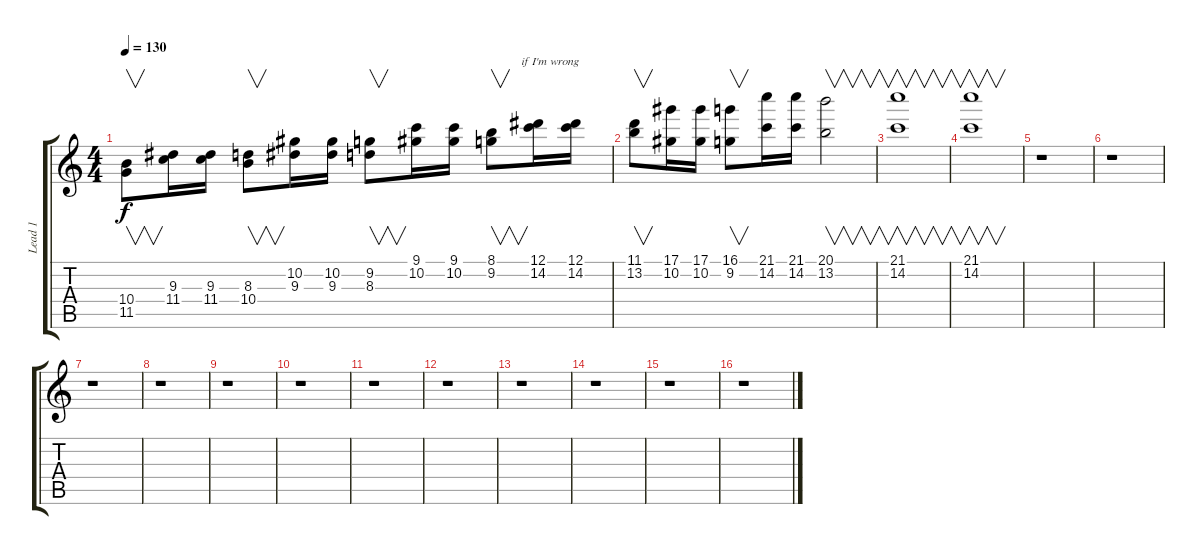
\track ("Lead 1" "Lead 1") {instrument overdrivenguitar}
\staff {score tabs}
\tuning (Eb4 Bb3 Gb3 Db3 Ab2 Eb2) {hide}
\ts (4 4)
\tempo 130
\clef g2
\ks c
(10.4 11.5).8{v dy f} (9.3 11.4).16 (9.3 11.4).16 (8.3 10.4).8{v} (10.2 9.3).16 (10.2 9.3).16 (9.2 8.3).8{v} (9.1 10.2).16 (9.1 10.2).16 (8.1 9.2).8{v txt "          if I'm wrong"} (12.1 14.2).16 (12.1 14.2).16 |
(11.1 13.2).8{v} (17.1 10.2).16 (17.1 10.2).16 (16.1 9.2).8{v} (21.1 14.2).16 (21.1 14.2).16 (20.1 13.2).2{v} |
(21.1 14.2).1{v} |
(21.1 14.2).1{v} |
r.1 |
r.1 |
r.1 |
r.1 |
r.1 |
r.1 |
r.1 |
r.1 |
r.1 |
r.1 |
r.1 |
r.1
